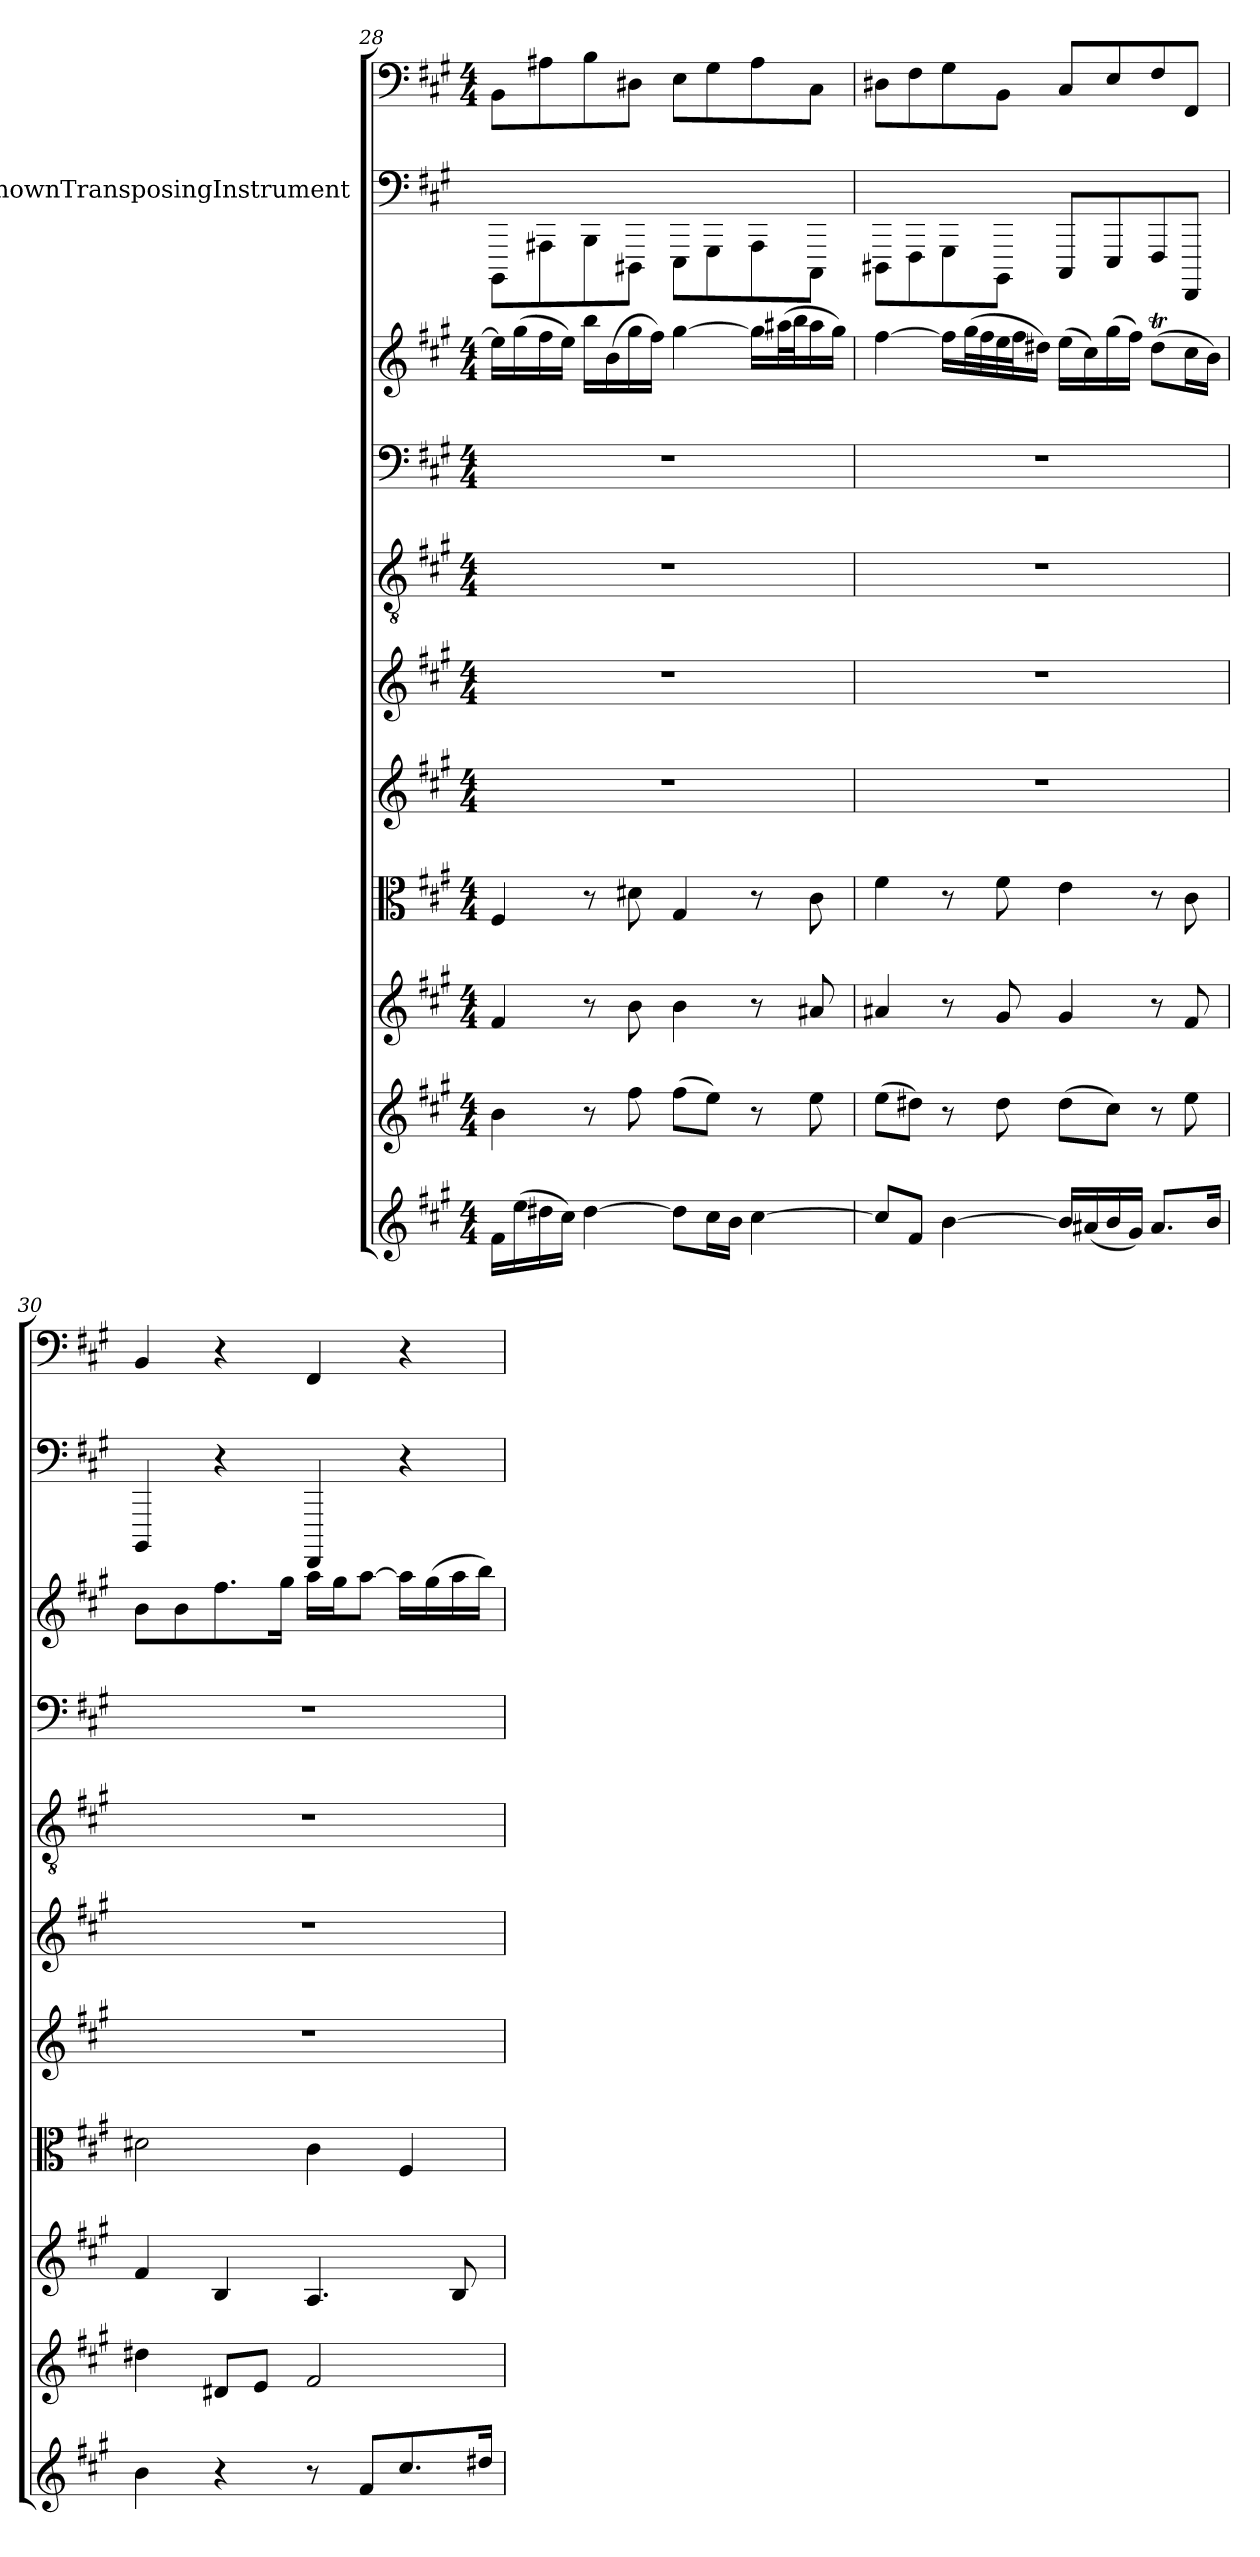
**kern	**kern	**kern	**kern	**kern	**kern	**kern	**kern	**kern	**kern	**kern
*part11	*part10	*part9	*part8	*part7	*part6	*part5	*part4	*part3	*part2	*part1
*staff11	*staff10	*staff9	*staff8	*staff7	*staff6	*staff5	*staff4	*staff3	*staff2	*staff1
*	*	*	*	*	*	*	*	*	*I"UnknownTransposingInstrument	*
*clefG2	*clefG2	*clefG2	*clefC3	*clefG2	*clefG2	*clefGv2	*clefF4	*clefG2	*clefF4	*clefF4
*	*	*	*	*	*	*	*	*	*ITrd-7c-12	*
*k[f#c#g#]	*k[f#c#g#]	*k[f#c#g#]	*k[f#c#g#]	*k[f#c#g#]	*k[f#c#g#]	*k[f#c#g#]	*k[f#c#g#]	*k[f#c#g#]	*k[f#c#g#]	*k[f#c#g#]
*A:	*A:	*A:	*A:	*A:	*A:	*A:	*A:	*A:	*	*A:
*M4/4	*M4/4	*M4/4	*M4/4	*M4/4	*M4/4	*M4/4	*M4/4	*M4/4	*	*M4/4
=28	=28	=28	=28	=28	=28	=28	=28	=28	=28	=28
16f#\LL	4b\	4f#/	4F#/	1r	1r	1r	1r	16ee\LL]	8BBB\L	8BB\L
(16ee\	.	.	.	.	.	.	.	(16gg#\	.	.
16dd#X\	.	.	.	.	.	.	.	16ff#\	8AA#X\	8A#X\
16cc#\JJ)	.	.	.	.	.	.	.	16ee\JJ)	.	.
[4dd#\	8r	8r	8r	.	.	.	.	16bb\LL	8BB\	8B\
.	.	.	.	.	.	.	.	(16b\	.	.
.	8ff#\	8b\	8d#X\	.	.	.	.	16gg#\	8DD#X\J	8D#X\J
.	.	.	.	.	.	.	.	16ff#\JJ)	.	.
8dd#\L]	(8ff#\L	4b\	4G#/	.	.	.	.	[4gg#\	8EE\L	8E\L
16cc#\L	8ee\J)	.	.	.	.	.	.	.	8GG#\	8G#\
16b\JJ	.	.	.	.	.	.	.	.	.	.
[4cc#\	8r	8r	8r	.	.	.	.	16gg#\LL]	8AA#\	8A#\
.	.	.	.	.	.	.	.	(32aa#X\L	.	.
.	.	.	.	.	.	.	.	32bb\J	.	.
.	8ee\	8a#X/	8c#\	.	.	.	.	16aa#\	8CC#\J	8C#\J
.	.	.	.	.	.	.	.	16gg#\JJ)	.	.
=29	=29	=29	=29	=29	=29	=29	=29	=29	=29	=29
8cc#/L]	(8ee\L	4a#X/	4f#\	1r	1r	1r	1r	[4ff#\	8DD#X\L	8D#X\L
8f#/J	8dd#X\J)	.	.	.	.	.	.	.	8FF#\	8F#\
[4b\	8r	8r	8r	.	.	.	.	16ff#\LL]	8GG#\	8G#\
.	.	.	.	.	.	.	.	(32gg#\L	.	.
.	.	.	.	.	.	.	.	32ff#\	.	.
.	8dd#\	8g#/	8f#\	.	.	.	.	32ee\	8BBB\J	8BB\J
.	.	.	.	.	.	.	.	32ff#\J	.	.
.	.	.	.	.	.	.	.	16dd#X\JJ)	.	.
16b/LL]	(8dd#\L	4g#/	4e\	.	.	.	.	(16ee\LL	8CC#/L	8C#/L
(16a#X/	.	.	.	.	.	.	.	16cc#\)	.	.
16b/	8cc#\J)	.	.	.	.	.	.	(16gg#\	8EE/	8E/
16g#/JJ)	.	.	.	.	.	.	.	16ff#\JJ)	.	.
8.a#/L	8r	8r	8r	.	.	.	.	(8dd#t\L	8FF#/	8F#/
.	8ee\	8f#/	8c#\	.	.	.	.	16cc#\L	8FFF#/J	8FF#/J
16b/Jk	.	.	.	.	.	.	.	16b\JJ)	.	.
=30	=30	=30	=30	=30	=30	=30	=30	=30	=30	=30
4b\	4dd#X\	4f#/	2d#X\	1r	1r	1r	1r	8b\L	4BBB/	4BB/
.	.	.	.	.	.	.	.	8b\	.	.
4r	8d#X/L	4B/	.	.	.	.	.	8.ff#\	4r	4r
.	8e/J	.	.	.	.	.	.	.	.	.
.	.	.	.	.	.	.	.	16gg#\Jk	.	.
8r	2f#/	4.A/	4c#\	.	.	.	.	16aa\LL	4FFF#/	4FF#/
.	.	.	.	.	.	.	.	16gg#\J	.	.
8f#/L	.	.	.	.	.	.	.	[8aa\J	.	.
8.cc#/	.	.	4F#/	.	.	.	.	16aa\LL]	4r	4r
.	.	.	.	.	.	.	.	(16gg#\	.	.
.	.	8B/	.	.	.	.	.	16aa\	.	.
16dd#X/Jk	.	.	.	.	.	.	.	16bb\JJ)	.	.
=	=	=	=	=	=	=	=	=	=	=
*-	*-	*-	*-	*-	*-	*-	*-	*-	*-	*-
